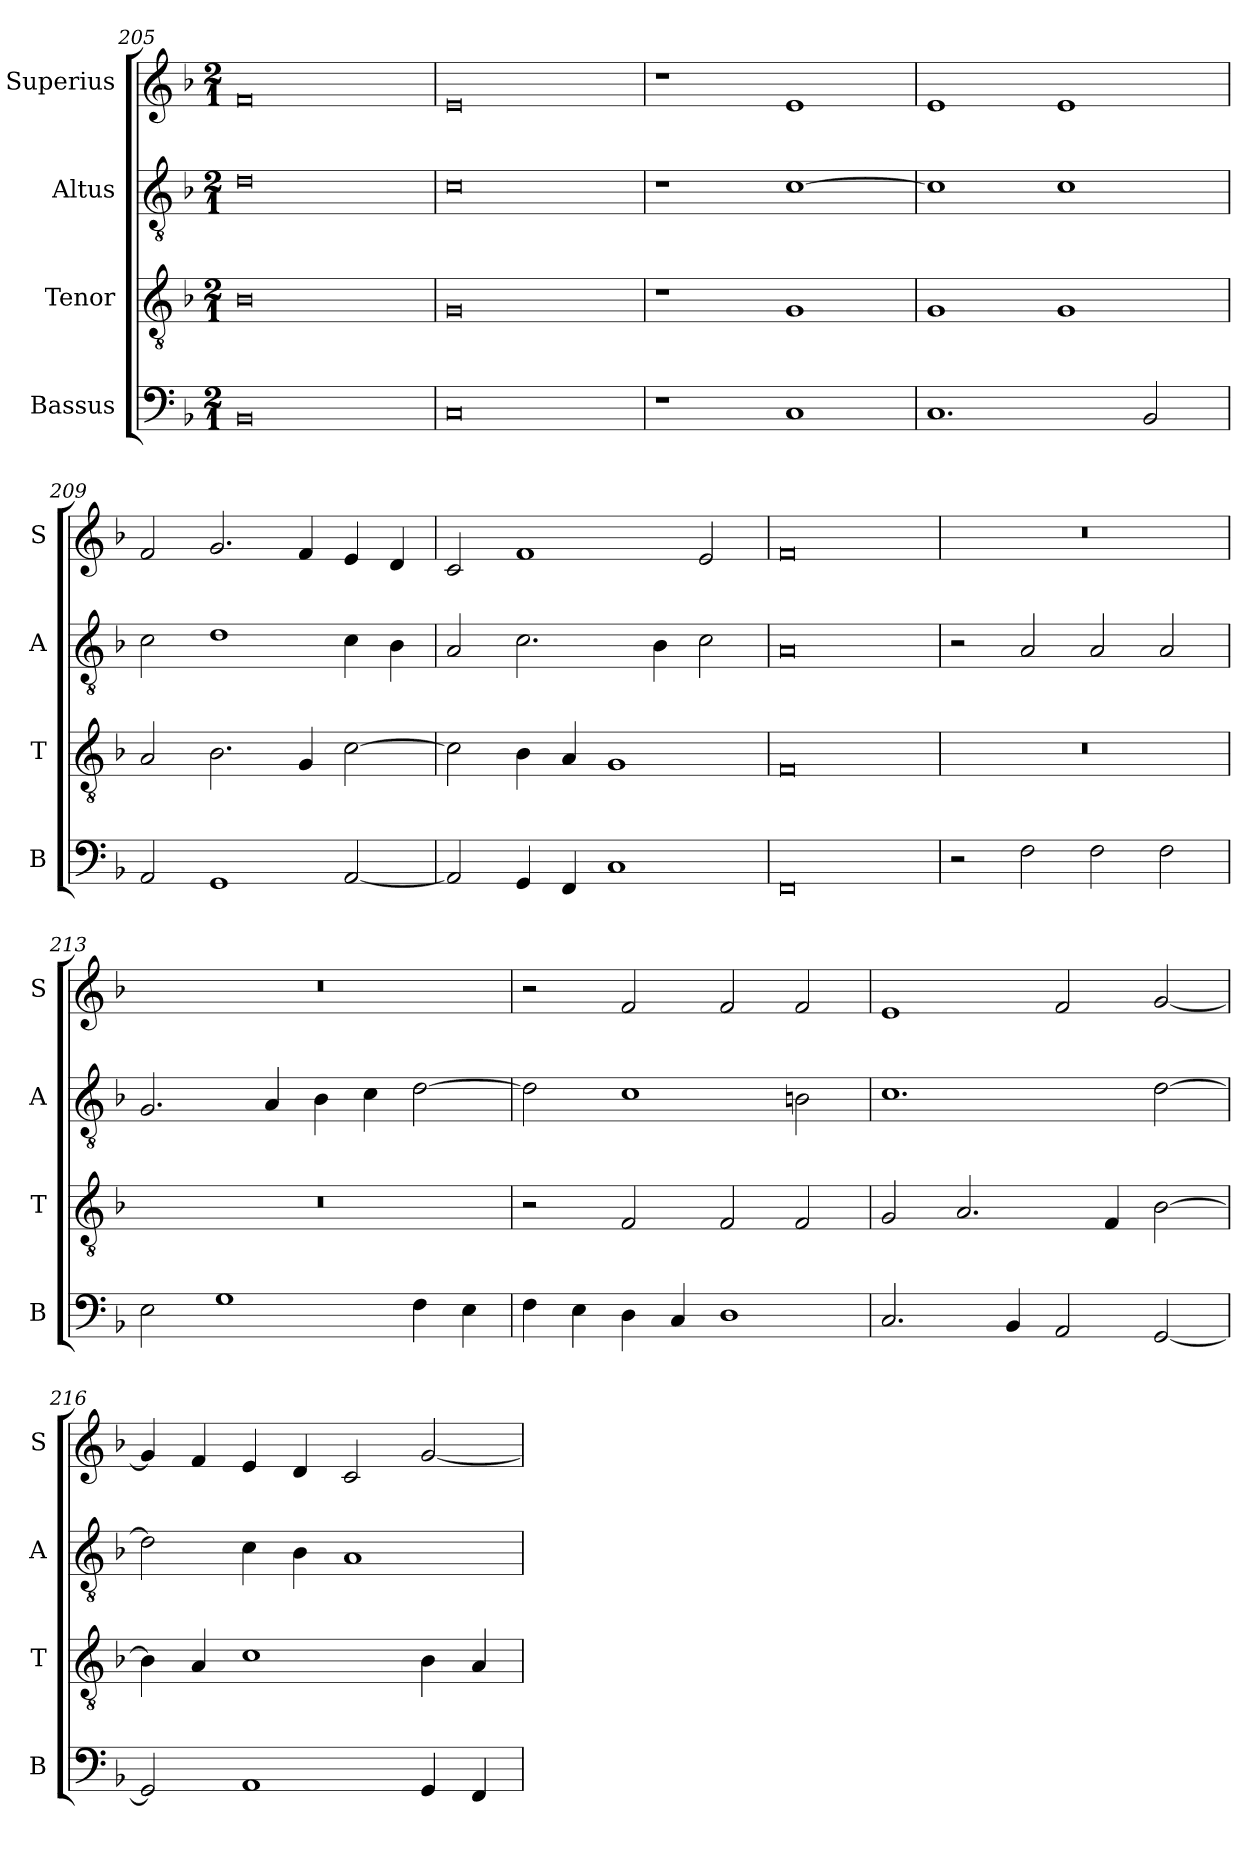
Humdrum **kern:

**kern	**kern	**kern	**kern
*part4	*part3	*part2	*part1
*staff4	*staff3	*staff2	*staff1
*I"Bassus	*I"Tenor	*I"Altus	*I"Superius
*I'B	*I'T	*I'A	*I'S
*clefF4	*clefGv2	*clefGv2	*clefG2
*k[b-]	*k[b-]	*k[b-]	*k[b-]
*M2/1	*M2/1	*M2/1	*M2/1
=205	=205	=205	=205
0BB-	0B-	0d	0f
=206	=206	=206	=206
0C	0G	0c	0e
=207	=207	=207	=207
1r	1r	1r	1r
1C	1G	[1c	1e
=208	=208	=208	=208
1.C	1G	1c]	1e
.	1G	1c	1e
2BB-/	.	.	.
=209	=209	=209	=209
2AA/	2A/	2c\	2f/
1GG	2.B-\	1d	2.g/
.	4G/	.	4f/
[2AA/	[2c\	4c\	4e/
.	.	4B-\	4d/
=210	=210	=210	=210
2AA/]	2c\]	2A/	2c/
4GG/	4B-\	2.c\	1f
4FF/	4A/	.	.
1C	1G	.	.
.	.	4B-\	.
.	.	2c\	2e/
=211	=211	=211	=211
0FF	0F	0A	0f
=212	=212	=212	=212
2r	0r	2r	0r
2F\	.	2A/	.
2F\	.	2A/	.
2F\	.	2A/	.
=213	=213	=213	=213
2E\	0r	2.G/	0r
1G	.	.	.
.	.	4A/	.
.	.	4B-\	.
.	.	4c\	.
4F\	.	[2d\	.
4E\	.	.	.
=214	=214	=214	=214
4F\	2r	2d\]	2r
4E\	.	.	.
4D\	2F/	1c	2f/
4C/	.	.	.
1D	2F/	.	2f/
.	2F/	2Bn\	2f/
=215	=215	=215	=215
2.C/	2G/	1.c	1e
.	2.A/	.	.
4BB-/	.	.	.
2AA/	.	.	2f/
.	4F/	.	.
[2GG/	[2B-\	[2d\	[2g/
=216	=216	=216	=216
2GG/]	4B-\]	2d\]	4g/]
.	4A/	.	4f/
1AA	1c	4c\	4e/
.	.	4B-\	4d/
.	.	1A	2c/
4GG/	4B-\	.	[2g/
4FF/	4A/	.	.
=	=	=	=
*-	*-	*-	*-
